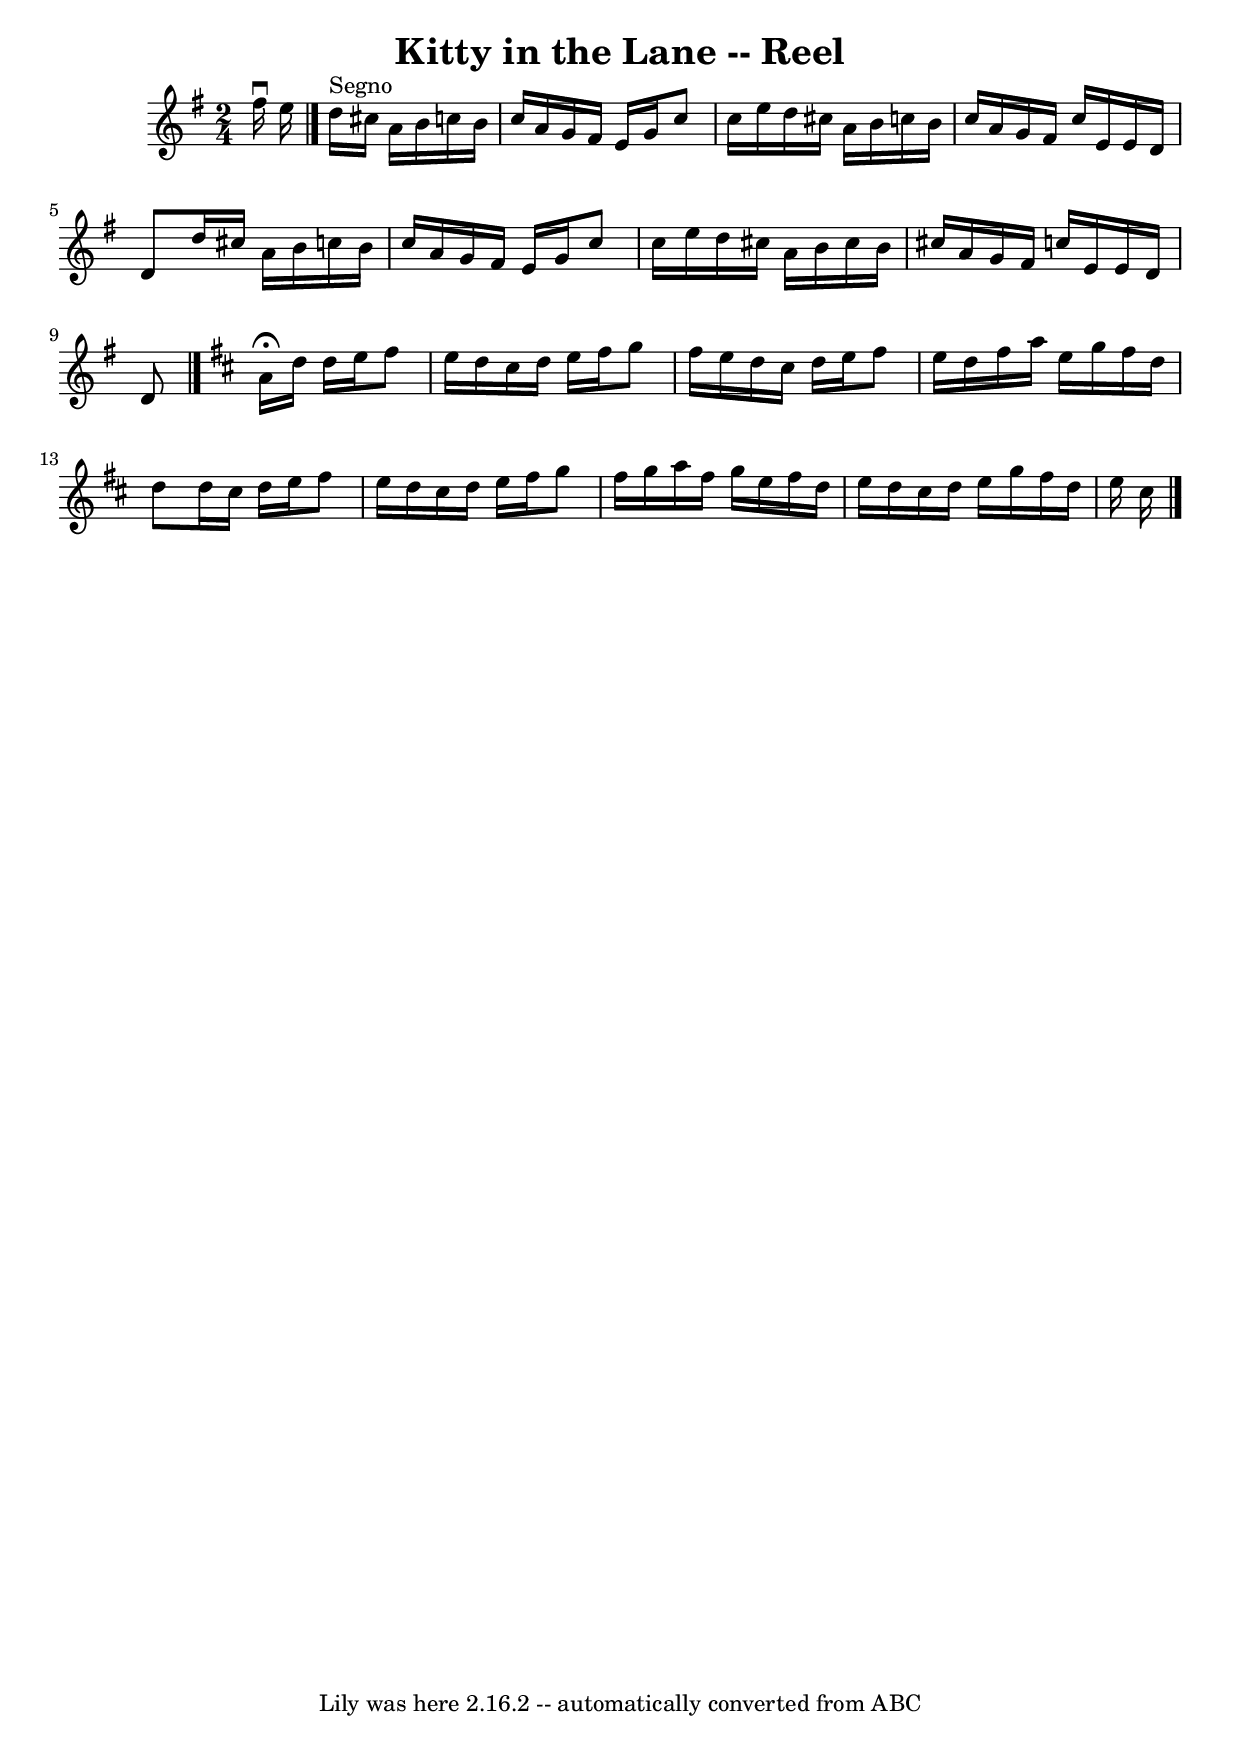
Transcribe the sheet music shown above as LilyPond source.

\version "2.7.40"
\include "Mammoth.ily"
\header {
	%% book = "Ryan's Mammoth Collection"
	crossRefNumber = "1"
	footnotes = "\\\\389"
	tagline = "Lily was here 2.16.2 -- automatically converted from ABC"
	title = "Kitty in the Lane -- Reel"
}
voicedefault =  {
\set Score.defaultBarType = "empty"

\time 2/4 \key d \mixolydian fis''16^\downbow e''16    |
     
\bar "|." d''16^"Segno" cis''16 a'16 b'16 c''!16 b'16 c''16 
 a'16    |
 g'16 fis'16 e'16 g'16 c''8 c''16 e''16  
  |
 d''16 cis''16 a'16 b'16 c''!16 b'16 c''16    
a'16    |
 g'16 fis'16 c''16 e'16 e'16 d'16 d'8    
|
 d''16 cis''16 a'16 b'16 c''!16 b'16 c''16    
a'16    |
 g'16 fis'16 e'16 g'16 c''8 c''16 e''16    
|
 d''16 cis''16 a'16 b'16 cis''16 b'16 cis''16    
a'16    |
 g'16 fis'16 c''16 e'16 e'16 d'16 d'8      
\bar "|."   \key d \major   \repeat volta 2 { a'16^\fermata d''16 d''16 
 e''16 fis''8 e''16 d''16    |
 cis''16 d''16 e''16    
fis''16 g''8 fis''16 e''16    |
 d''16 cis''16 d''16    
e''16 fis''8 e''16 d''16    |
 fis''16 a''16 e''16    
g''16 fis''16 d''16 d''8    |
 d''16 cis''16 d''16    
e''16 fis''8 e''16 d''16    |
 cis''16 d''16 e''16    
fis''16 g''8 fis''16 g''16    |
 a''16 fis''16 g''16    
e''16 fis''16 d''16 e''16 d''16    |
 cis''16 d''16    
e''16 g''16 fis''16 d''16 e''16 cis''16      \bar "|."   }
}

\score{
    <<

	\context Staff="default"
	{
	    \voicedefault 
	}

    >>
	\layout {
	}
	\midi {}
}
